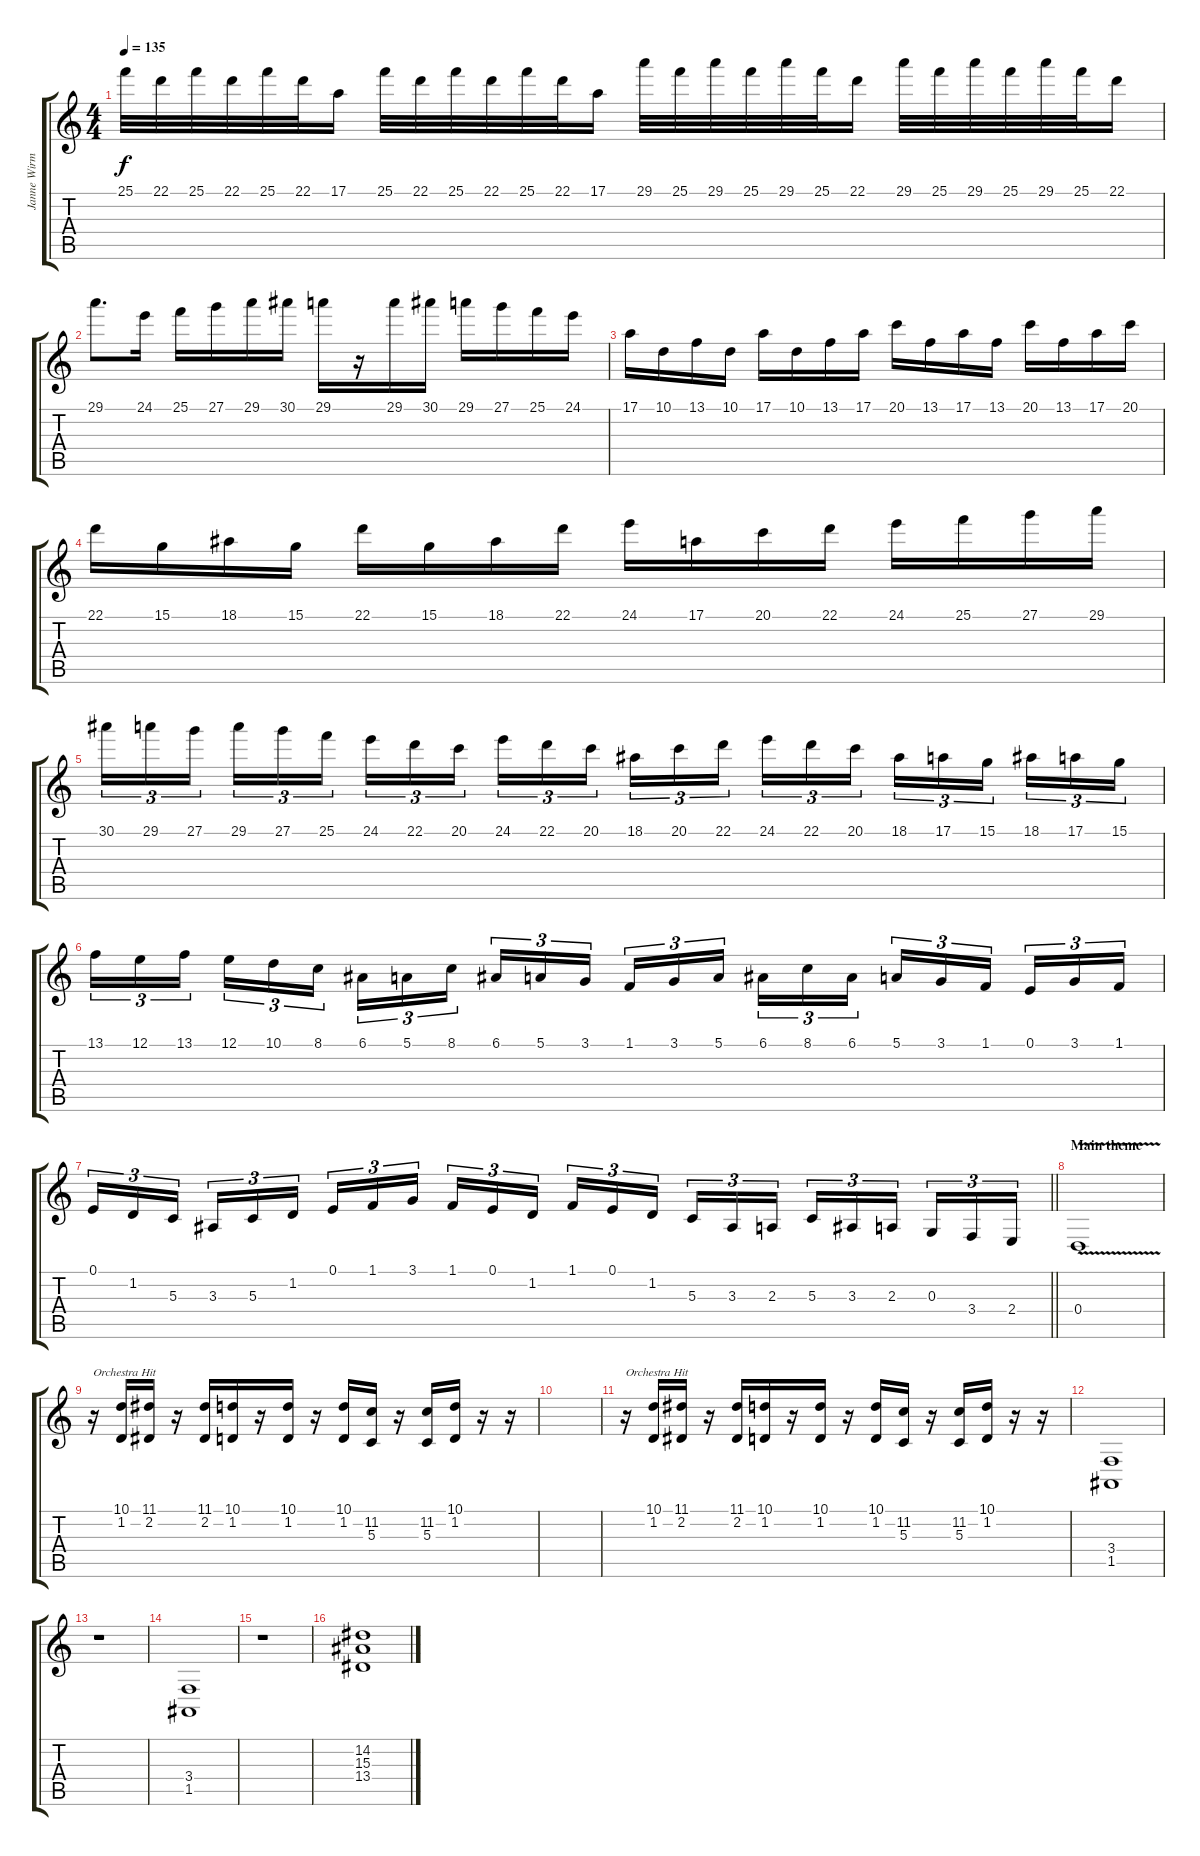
\track ("Janne Wirman" "Janne Wirm") {instrument lead2sawtooth}
\staff {score tabs}
\tuning (E4 Db4 G3 D3 A2 E2) {hide}
\ts (4 4)
\tempo 135
\clef g2
\ks c
25.1.32{dy f} 22.1.32 25.1.32 22.1.32 25.1.32 22.1.32 17.1.16 25.1.32 22.1.32 25.1.32 22.1.32 25.1.32 22.1.32 17.1.16 29.1.32 25.1.32 29.1.32 25.1.32 29.1.32 25.1.32 22.1.16 29.1.32 25.1.32 29.1.32 25.1.32 29.1.32 25.1.32 22.1.16 |
29.1.8{d} 24.1.16 25.1.16 27.1.16 29.1.16 30.1.16 29.1.16 r.16 29.1.16 30.1.16 29.1.16 27.1.16 25.1.16 24.1.16 |
17.1.16 10.1.16 13.1.16 10.1.16 17.1.16 10.1.16 13.1.16 17.1.16 20.1.16 13.1.16 17.1.16 13.1.16 20.1.16 13.1.16 17.1.16 20.1.16 |
22.1.16 15.1.16 18.1.16 15.1.16 22.1.16 15.1.16 18.1.16 22.1.16 24.1.16 17.1.16 20.1.16 22.1.16 24.1.16 25.1.16 27.1.16 29.1.16 |
30.1.16{tu (3 2)} 29.1.16{tu (3 2)} 27.1.16{tu (3 2) beam splitsecondary} 29.1.16{tu (3 2)} 27.1.16{tu (3 2)} 25.1.16{tu (3 2)} 24.1.16{tu (3 2)} 22.1.16{tu (3 2)} 20.1.16{tu (3 2) beam splitsecondary} 24.1.16{tu (3 2)} 22.1.16{tu (3 2)} 20.1.16{tu (3 2)} 18.1.16{tu (3 2)} 20.1.16{tu (3 2)} 22.1.16{tu (3 2) beam splitsecondary} 24.1.16{tu (3 2)} 22.1.16{tu (3 2)} 20.1.16{tu (3 2)} 18.1.16{tu (3 2)} 17.1.16{tu (3 2)} 15.1.16{tu (3 2) beam splitsecondary} 18.1.16{tu (3 2)} 17.1.16{tu (3 2)} 15.1.16{tu (3 2)} |
13.1.16{tu (3 2)} 12.1.16{tu (3 2)} 13.1.16{tu (3 2) beam splitsecondary} 12.1.16{tu (3 2)} 10.1.16{tu (3 2)} 8.1.16{tu (3 2)} 6.1.16{tu (3 2)} 5.1.16{tu (3 2)} 8.1.16{tu (3 2) beam splitsecondary} 6.1.16{tu (3 2)} 5.1.16{tu (3 2)} 3.1.16{tu (3 2)} 1.1.16{tu (3 2)} 3.1.16{tu (3 2)} 5.1.16{tu (3 2) beam splitsecondary} 6.1.16{tu (3 2)} 8.1.16{tu (3 2)} 6.1.16{tu (3 2)} 5.1.16{tu (3 2)} 3.1.16{tu (3 2)} 1.1.16{tu (3 2) beam splitsecondary} 0.1.16{tu (3 2)} 3.1.16{tu (3 2)} 1.1.16{tu (3 2)} |
\barLineRight lightlight
0.1.16{tu (3 2)} 1.2.16{tu (3 2)} 5.3.16{tu (3 2) beam splitsecondary} 3.3.16{tu (3 2)} 5.3.16{tu (3 2)} 1.2.16{tu (3 2)} 0.1.16{tu (3 2)} 1.1.16{tu (3 2)} 3.1.16{tu (3 2) beam splitsecondary} 1.1.16{tu (3 2)} 0.1.16{tu (3 2)} 1.2.16{tu (3 2)} 1.1.16{tu (3 2)} 0.1.16{tu (3 2)} 1.2.16{tu (3 2) beam splitsecondary} 5.3.16{tu (3 2)} 3.3.16{tu (3 2)} 2.3.16{tu (3 2)} 5.3.16{tu (3 2)} 3.3.16{tu (3 2)} 2.3.16{tu (3 2) beam splitsecondary} 0.3.16{tu (3 2)} 3.4.16{tu (3 2)} 2.4.16{tu (3 2)} |
\section ("" "Main theme")
0.4{v}.1 |
r.16{txt "Orchestra Hit" volume 16 instrument orchestrahit} (10.1 1.2).16 (11.1 2.2).16 r.16 (11.1 2.2).16 (10.1 1.2).16 r.16 (10.1 1.2).16 r.16 (10.1 1.2).16 (11.2 5.3).16 r.16 (11.2 5.3).16 (10.1 1.2).16 r.16 r.16 |
|
r.16{txt "Orchestra Hit" volume 16 instrument orchestrahit} (10.1 1.2).16 (11.1 2.2).16 r.16 (11.1 2.2).16 (10.1 1.2).16 r.16 (10.1 1.2).16 r.16 (10.1 1.2).16 (11.2 5.3).16 r.16 (11.2 5.3).16 (10.1 1.2).16 r.16 r.16 |
(3.4 1.5).1{volume 9 instrument pad8sweep} |
r.1 |
(3.4 1.5).1{volume 9 instrument pad8sweep} |
r.1 |
(14.2 15.3 13.4).1{volume 11 instrument stringensemble1}
